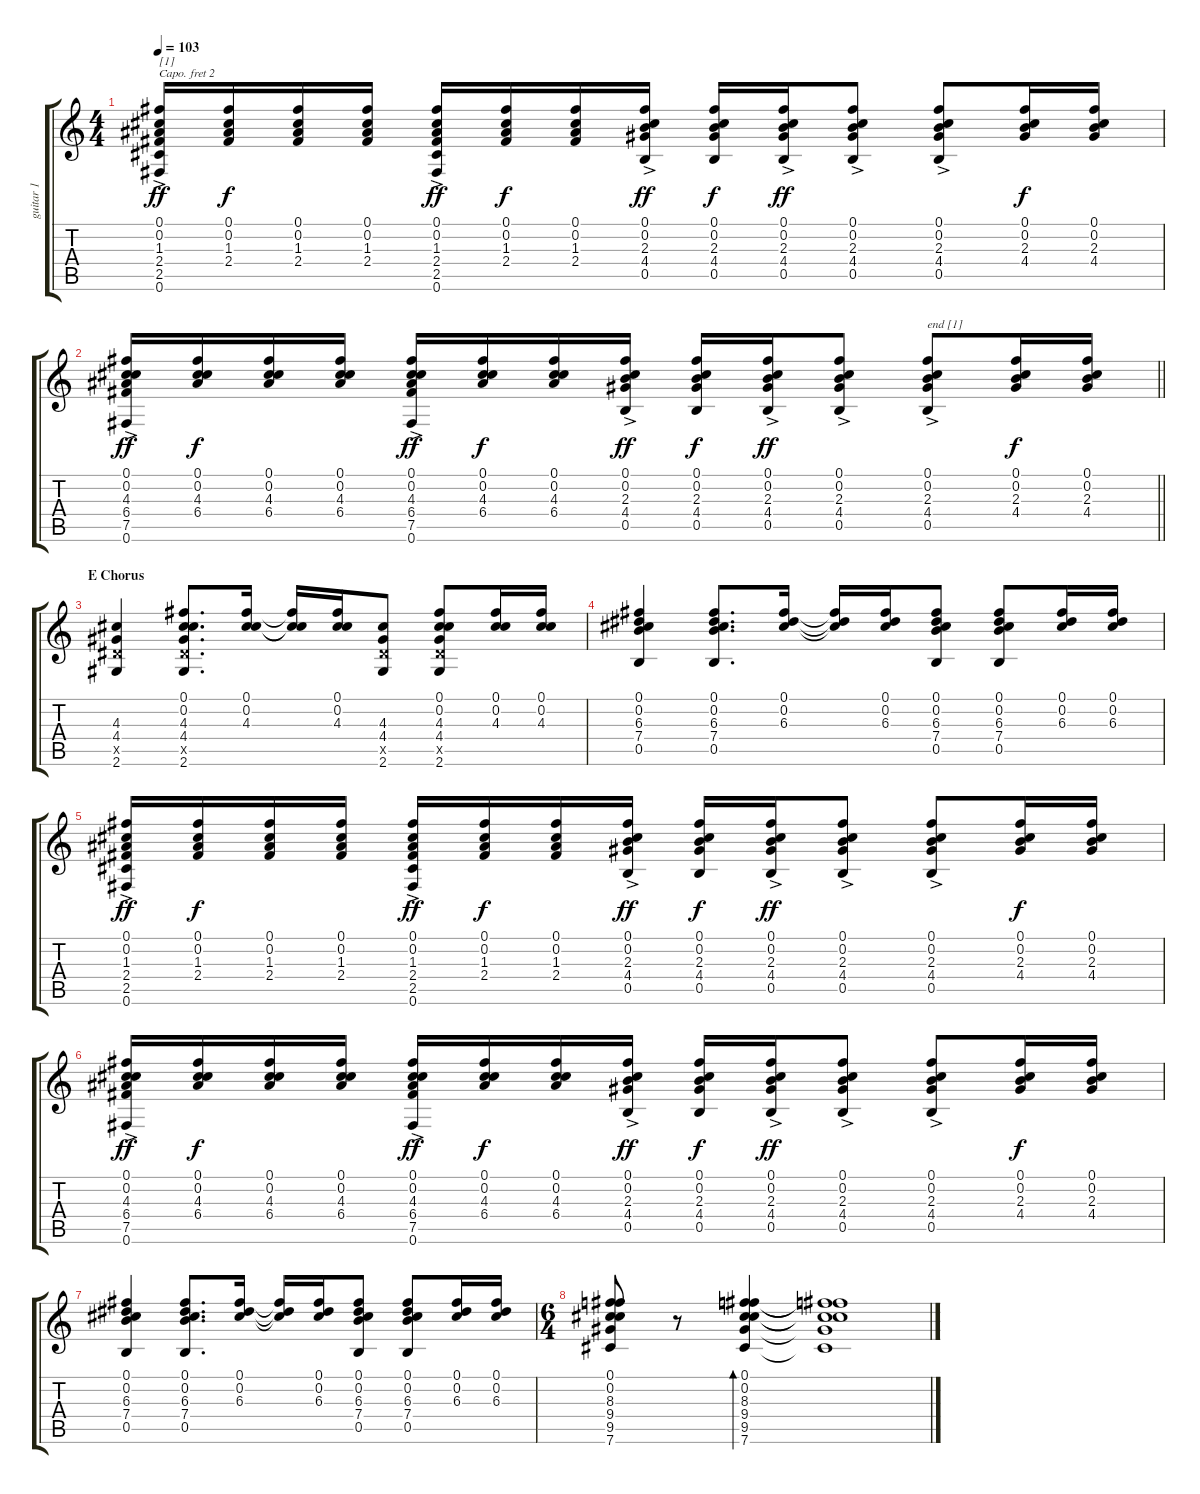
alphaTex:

\track ("guitar 1" "guitar 1") {instrument electricguitarclean}
\staff {score tabs}
\capo 2
\tuning (E4 B3 G3 D3 A2 E2) {hide}
\ts (4 4)
\tempo 103
\clef g2
\ks c
(0.1{ac} 0.2{ac} 1.3{ac} 2.4{ac} 2.5{ac} 0.6{ac}).16{txt "[1]" dy ff} (0.1 0.2 1.3 2.4).16{dy f} (0.1 0.2 1.3 2.4).16 (0.1 0.2 1.3 2.4).16 (0.1{ac} 0.2{ac} 1.3{ac} 2.4{ac} 2.5{ac} 0.6{ac}).16{dy ff} (0.1 0.2 1.3 2.4).16{dy f} (0.1 0.2 1.3 2.4).16 (0.1{ac} 0.2{ac} 2.3{ac} 4.4{ac} 0.5{ac}).16{dy ff} (0.1 0.2 2.3 4.4 0.5).16{dy f} (0.1{ac} 0.2{ac} 2.3{ac} 4.4{ac} 0.5{ac}).16{dy ff} (0.1{ac} 0.2{ac} 2.3{ac} 4.4{ac} 0.5{ac}).8 (0.1{ac} 0.2{ac} 2.3{ac} 4.4{ac} 0.5{ac}).8 (0.1 0.2 2.3 4.4).16{dy f} (0.1 0.2 2.3 4.4).16 |
\barLineRight lightlight
(0.1{ac} 0.2{ac} 4.3{ac} 6.4{ac} 7.5{ac} 0.6{ac}).16{dy ff} (0.1 0.2 4.3 6.4).16{dy f} (0.1 0.2 4.3 6.4).16 (0.1 0.2 4.3 6.4).16 (0.1{ac} 0.2{ac} 4.3{ac} 6.4{ac} 7.5{ac} 0.6{ac}).16{dy ff} (0.1 0.2 4.3 6.4).16{dy f} (0.1 0.2 4.3 6.4).16 (0.1{ac} 0.2{ac} 2.3{ac} 4.4{ac} 0.5{ac}).16{dy ff} (0.1 0.2 2.3 4.4 0.5).16{dy f} (0.1{ac} 0.2{ac} 2.3{ac} 4.4{ac} 0.5{ac}).16{dy ff} (0.1{ac} 0.2{ac} 2.3{ac} 4.4{ac} 0.5{ac}).8 (0.1{ac} 0.2{ac} 2.3{ac} 4.4{ac} 0.5{ac}).8{txt "end [1]"} (0.1 0.2 2.3 4.4).16{dy f} (0.1 0.2 2.3 4.4).16 |
\section ("" "E Chorus")
(4.3 4.4 4.5{x} 2.6).4 (0.1 0.2 4.3 4.4 4.5{x} 2.6).8{d} (0.1 0.2 4.3).16 (0.1{t} 0.2{t} 4.3{t}).16 (0.1 0.2 4.3).16 (4.3 4.4 4.5{x} 2.6).8 (0.1 0.2 4.3 4.4 4.5{x} 2.6).8 (0.1 0.2 4.3).16 (0.1 0.2 4.3).16 |
(0.1 0.2 6.3 7.4 0.5).4 (0.1 0.2 6.3 7.4 0.5).8{d} (0.1 0.2 6.3).16 (0.1{t} 0.2{t} 6.3{t}).16 (0.1 0.2 6.3).16 (0.1 0.2 6.3 7.4 0.5).8 (0.1 0.2 6.3 7.4 0.5).8 (0.1 0.2 6.3).16 (0.1 0.2 6.3).16 |
(0.1{ac} 0.2{ac} 1.3{ac} 2.4{ac} 2.5{ac} 0.6{ac}).16{dy ff} (0.1 0.2 1.3 2.4).16{dy f} (0.1 0.2 1.3 2.4).16 (0.1 0.2 1.3 2.4).16 (0.1{ac} 0.2{ac} 1.3{ac} 2.4{ac} 2.5{ac} 0.6{ac}).16{dy ff} (0.1 0.2 1.3 2.4).16{dy f} (0.1 0.2 1.3 2.4).16 (0.1{ac} 0.2{ac} 2.3{ac} 4.4{ac} 0.5{ac}).16{dy ff} (0.1 0.2 2.3 4.4 0.5).16{dy f} (0.1{ac} 0.2{ac} 2.3{ac} 4.4{ac} 0.5{ac}).16{dy ff} (0.1{ac} 0.2{ac} 2.3{ac} 4.4{ac} 0.5{ac}).8 (0.1{ac} 0.2{ac} 2.3{ac} 4.4{ac} 0.5{ac}).8 (0.1 0.2 2.3 4.4).16{dy f} (0.1 0.2 2.3 4.4).16 |
(0.1{ac} 0.2{ac} 4.3{ac} 6.4{ac} 7.5{ac} 0.6{ac}).16{dy ff} (0.1 0.2 4.3 6.4).16{dy f} (0.1 0.2 4.3 6.4).16 (0.1 0.2 4.3 6.4).16 (0.1{ac} 0.2{ac} 4.3{ac} 6.4{ac} 7.5{ac} 0.6{ac}).16{dy ff} (0.1 0.2 4.3 6.4).16{dy f} (0.1 0.2 4.3 6.4).16 (0.1{ac} 0.2{ac} 2.3{ac} 4.4{ac} 0.5{ac}).16{dy ff} (0.1 0.2 2.3 4.4 0.5).16{dy f} (0.1{ac} 0.2{ac} 2.3{ac} 4.4{ac} 0.5{ac}).16{dy ff} (0.1{ac} 0.2{ac} 2.3{ac} 4.4{ac} 0.5{ac}).8 (0.1{ac} 0.2{ac} 2.3{ac} 4.4{ac} 0.5{ac}).8 (0.1 0.2 2.3 4.4).16{dy f} (0.1 0.2 2.3 4.4).16 |
(0.1 0.2 6.3 7.4 0.5).4 (0.1 0.2 6.3 7.4 0.5).8{d} (0.1 0.2 6.3).16 (0.1{t} 0.2{t} 6.3{t}).16 (0.1 0.2 6.3).16 (0.1 0.2 6.3 7.4 0.5).8 (0.1 0.2 6.3 7.4 0.5).8 (0.1 0.2 6.3).16 (0.1 0.2 6.3).16 |
\ts (6 4)
(0.1 0.2 8.3 9.4 9.5 7.6).8 r.8 (0.1 0.2 8.3 9.4 9.5 7.6).4{bd 30} (0.1{t} 0.2{t} 8.3{t} 9.4{t} 9.5{t} 7.6{t}).1
